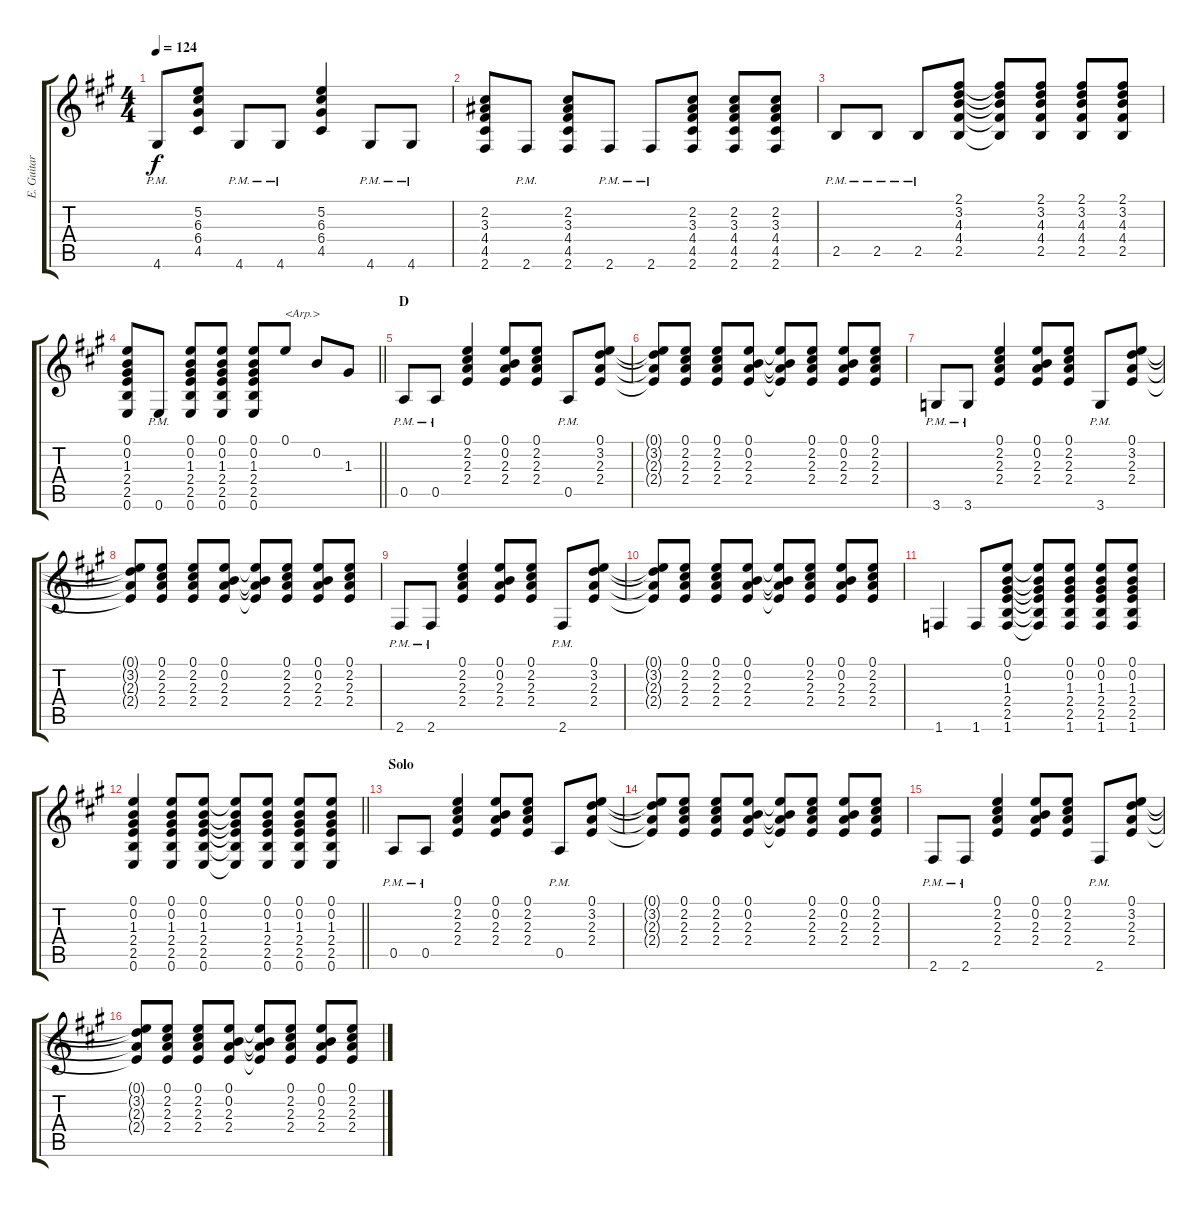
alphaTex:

\track ("E. Guitar I" "E. Guitar ") {instrument overdrivenguitar}
\staff {score tabs}
\tuning (E4 B3 G3 D3 A2 E2) {hide}
\ts (4 4)
\tempo 124
\clef g2
\ks a
4.6{pm}.8{dy f} (5.2 6.3 6.4 4.5).8 4.6{pm}.8 4.6{pm}.8 (5.2 6.3 6.4 4.5).4 4.6{pm}.8 4.6{pm}.8 |
(2.2 3.3 4.4 4.5 2.6).8 2.6{pm}.8 (2.2 3.3 4.4 4.5 2.6).8 2.6{pm}.8 2.6{pm}.8 (2.2 3.3 4.4 4.5 2.6).8 (2.2 3.3 4.4 4.5 2.6).8 (2.2 3.3 4.4 4.5 2.6).8 |
2.5{pm}.8 2.5{pm}.8 2.5{pm}.8 (2.1 3.2 4.3 4.4 2.5).8 (2.1{t} 3.2{t} 4.3{t} 4.4{t} 2.5{t}).8 (2.1 3.2 4.3 4.4 2.5).8 (2.1 3.2 4.3 4.4 2.5).8 (2.1 3.2 4.3 4.4 2.5).8 |
\barLineRight lightlight
(0.1 0.2 1.3 2.4 2.5 0.6).8 0.6{pm}.8 (0.1 0.2 1.3 2.4 2.5 0.6).8 (0.1 0.2 1.3 2.4 2.5 0.6).8 (0.1 0.2 1.3 2.4 2.5 0.6).8 0.1.8{txt "<Arp.>"} 0.2.8 1.3.8 |
\section ("" "D")
0.5{pm}.8 0.5{pm}.8 (0.1 2.2 2.3 2.4).4 (0.1 0.2 2.3 2.4).8 (0.1 2.2 2.3 2.4).8 0.5{pm}.8 (0.1 3.2 2.3 2.4).8 |
(0.1{t} 3.2{t} 2.3{t} 2.4{t}).8 (0.1 2.2 2.3 2.4).8 (0.1 2.2 2.3 2.4).8 (0.1 0.2 2.3 2.4).8 (0.1{t} 0.2{t} 2.3{t} 2.4{t}).8 (0.1 2.2 2.3 2.4).8 (0.1 0.2 2.3 2.4).8 (0.1 2.2 2.3 2.4).8 |
3.6{pm}.8 3.6{pm}.8 (0.1 2.2 2.3 2.4).4 (0.1 0.2 2.3 2.4).8 (0.1 2.2 2.3 2.4).8 3.6{pm}.8 (0.1 3.2 2.3 2.4).8 |
(0.1{t} 3.2{t} 2.3{t} 2.4{t}).8 (0.1 2.2 2.3 2.4).8 (0.1 2.2 2.3 2.4).8 (0.1 0.2 2.3 2.4).8 (0.1{t} 0.2{t} 2.3{t} 2.4{t}).8 (0.1 2.2 2.3 2.4).8 (0.1 0.2 2.3 2.4).8 (0.1 2.2 2.3 2.4).8 |
2.6{pm}.8 2.6{pm}.8 (0.1 2.2 2.3 2.4).4 (0.1 0.2 2.3 2.4).8 (0.1 2.2 2.3 2.4).8 2.6{pm}.8 (0.1 3.2 2.3 2.4).8 |
(0.1{t} 3.2{t} 2.3{t} 2.4{t}).8 (0.1 2.2 2.3 2.4).8 (0.1 2.2 2.3 2.4).8 (0.1 0.2 2.3 2.4).8 (0.1{t} 0.2{t} 2.3{t} 2.4{t}).8 (0.1 2.2 2.3 2.4).8 (0.1 0.2 2.3 2.4).8 (0.1 2.2 2.3 2.4).8 |
1.6.4 1.6.8 (0.1 0.2 1.3 2.4 2.5 1.6).8 (0.1{t} 0.2{t} 1.3{t} 2.4{t} 2.5{t} 1.6{t}).8 (0.1 0.2 1.3 2.4 2.5 1.6).8 (0.1 0.2 1.3 2.4 2.5 1.6).8 (0.1 0.2 1.3 2.4 2.5 1.6).8 |
\barLineRight lightlight
(0.1 0.2 1.3 2.4 2.5 0.6).4 (0.1 0.2 1.3 2.4 2.5 0.6).8 (0.1 0.2 1.3 2.4 2.5 0.6).8 (0.1{t} 0.2{t} 1.3{t} 2.4{t} 2.5{t} 0.6{t}).8 (0.1 0.2 1.3 2.4 2.5 0.6).8 (0.1 0.2 1.3 2.4 2.5 0.6).8 (0.1 0.2 1.3 2.4 2.5 0.6).8 |
\section ("" "Solo")
0.5{pm}.8 0.5{pm}.8 (0.1 2.2 2.3 2.4).4 (0.1 0.2 2.3 2.4).8 (0.1 2.2 2.3 2.4).8 0.5{pm}.8 (0.1 3.2 2.3 2.4).8 |
(0.1{t} 3.2{t} 2.3{t} 2.4{t}).8 (0.1 2.2 2.3 2.4).8 (0.1 2.2 2.3 2.4).8 (0.1 0.2 2.3 2.4).8 (0.1{t} 0.2{t} 2.3{t} 2.4{t}).8 (0.1 2.2 2.3 2.4).8 (0.1 0.2 2.3 2.4).8 (0.1 2.2 2.3 2.4).8 |
2.6{pm}.8 2.6{pm}.8 (0.1 2.2 2.3 2.4).4 (0.1 0.2 2.3 2.4).8 (0.1 2.2 2.3 2.4).8 2.6{pm}.8 (0.1 3.2 2.3 2.4).8 |
(0.1{t} 3.2{t} 2.3{t} 2.4{t}).8 (0.1 2.2 2.3 2.4).8 (0.1 2.2 2.3 2.4).8 (0.1 0.2 2.3 2.4).8 (0.1{t} 0.2{t} 2.3{t} 2.4{t}).8 (0.1 2.2 2.3 2.4).8 (0.1 0.2 2.3 2.4).8 (0.1 2.2 2.3 2.4).8
